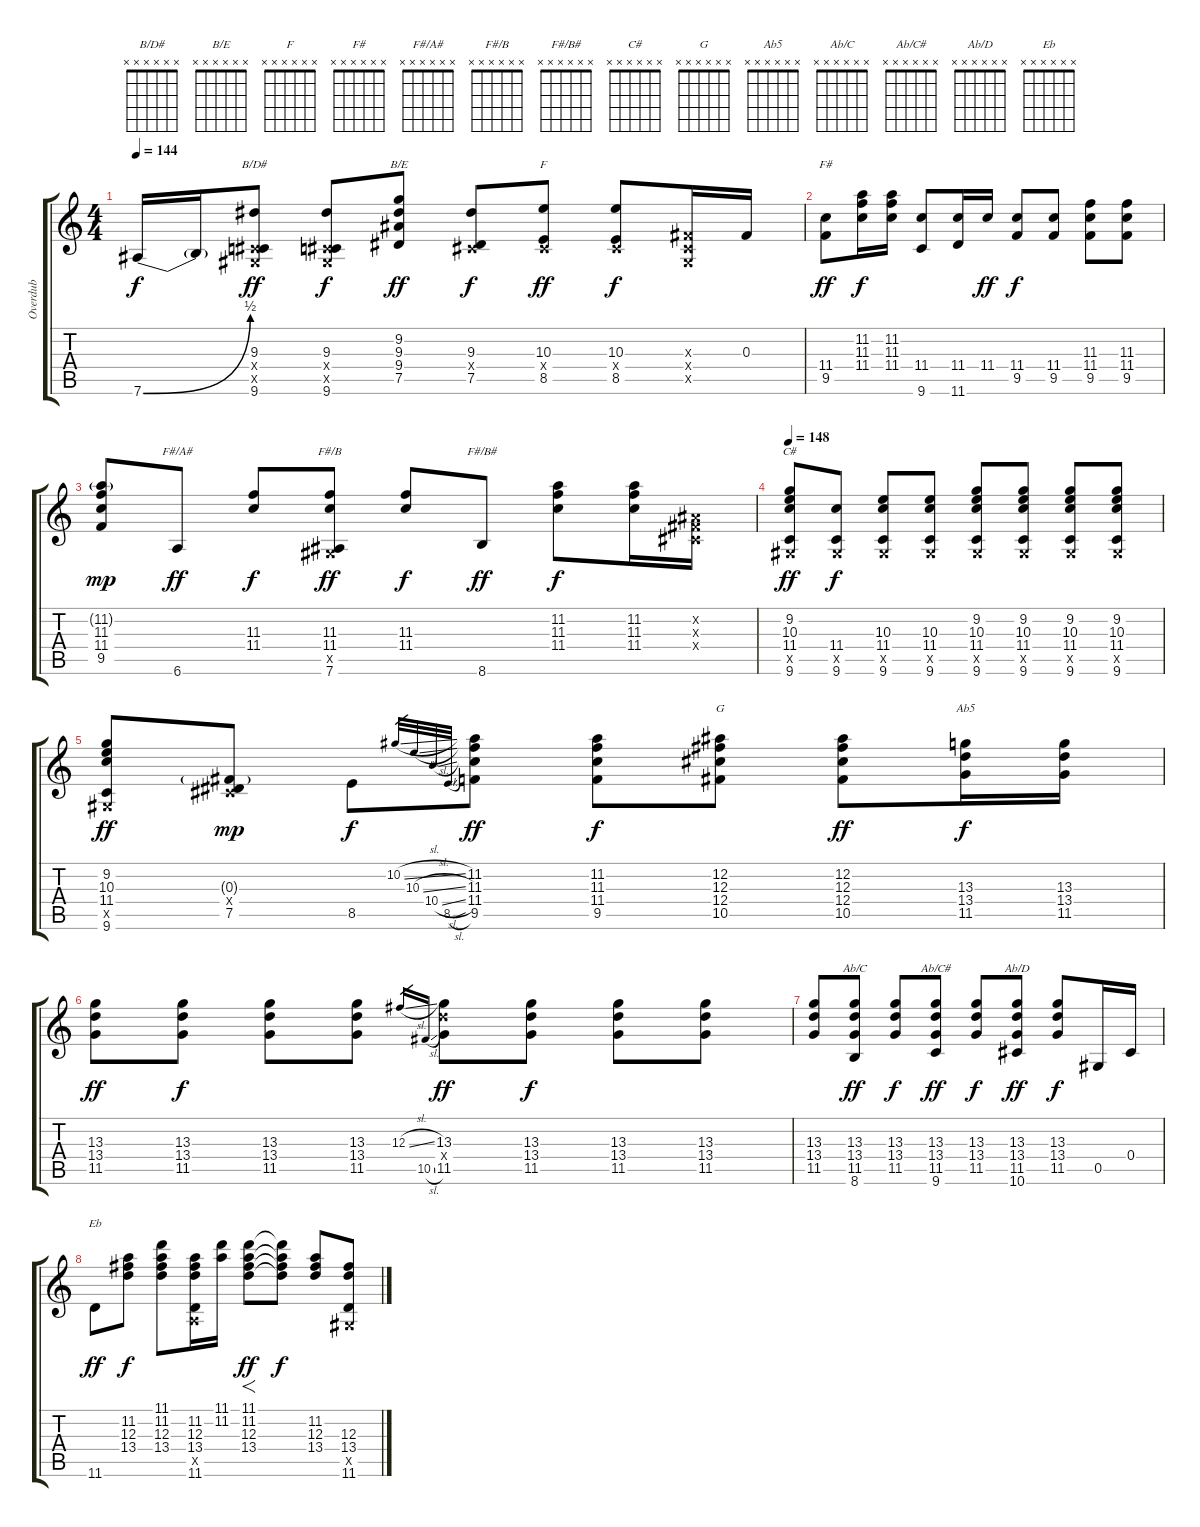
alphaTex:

\track ("Overdub" "Overdub") {instrument fretlessbass}
\staff {score tabs}
\tuning (Eb4 Bb3 Gb3 Db3 Ab2 Eb2) {hide}
\chord ("B/D#" x x x x x x) {firstfret 0}
\chord ("B/E" x x x x x x) {firstfret 0}
\chord ("F" x x x x x x) {firstfret 0}
\chord ("F#" x x x x x x) {firstfret 0}
\chord ("F#/A#" x x x x x x) {firstfret 0}
\chord ("F#/B" x x x x x x) {firstfret 0}
\chord ("F#/B#" x x x x x x) {firstfret 0}
\chord ("C#" x x x x x x) {firstfret 0}
\chord ("G" x x x x x x) {firstfret 0}
\chord ("Ab5" x x x x x x) {firstfret 0}
\chord ("Ab/C" x x x x x x) {firstfret 0}
\chord ("Ab/C#" x x x x x x) {firstfret 0}
\chord ("Ab/D" x x x x x x) {firstfret 0}
\chord ("Eb" x x x x x x) {firstfret 0}
\ts (4 4)
\tempo 144
\clef g2
\ks c
7.6{be (bend 0 0 60 2)}.16{dy f} 7.6{t}.16 (9.3 0.4{x} 0.5{x} 9.6).8{ch "B/D#" dy ff} (9.3 0.4{x} 0.5{x} 9.6).8{dy f} (9.2 9.3 9.4 7.5).8{ch "B/E" dy ff} (9.3 0.4{x} 7.5).8{dy f} (10.3 0.4{x} 8.5).8{ch "F" dy ff} (10.3 0.4{x} 8.5).8{dy f} (0.3{x} 0.4{x} 0.5{x}).16 0.3.16 |
(11.4 9.5).8{ch "F#" dy ff} (11.2 11.3 11.4).16{dy f} (11.2 11.3 11.4).16 (11.4 9.6).8 (11.4 11.6).16 11.4.16{dy ff} (11.4 9.5).8{dy f} (11.4 9.5).8 (11.3 11.4 9.5).8 (11.3 11.4 9.5).8 |
(11.2{g} 11.3 11.4 9.5).8{dy mp} 6.6.8{ch "F#/A#" dy ff} (11.3 11.4).8{dy f} (11.3 11.4 0.5{x} 7.6).8{ch "F#/B" dy ff} (11.3 11.4).8{dy f} 8.6.8{ch "F#/B#" dy ff} (11.2 11.3 11.4).8{dy f} (11.2 11.3 11.4).16 (0.2{x} 0.3{x} 0.4{x}).16 |
\tempo 148
(9.2 10.3 11.4 0.5{x} 9.6).8{ch "C#" dy ff} (11.4 0.5{x} 9.6).8{dy f} (10.3 11.4 0.5{x} 9.6).8 (10.3 11.4 0.5{x} 9.6).8 (9.2 10.3 11.4 0.5{x} 9.6).8 (9.2 10.3 11.4 0.5{x} 9.6).8 (9.2 10.3 11.4 0.5{x} 9.6).8 (9.2 10.3 11.4 0.5{x} 9.6).8 |
(9.2 10.3 11.4 0.5{x} 9.6).8{dy ff} (0.3{g} 0.4{x} 7.5).8{dy mp} 8.5.8{dy f} 10.2{sl}.32{gr} 10.3{sl}.32{gr} 10.4{sl}.32{gr} 8.5{sl}.32{gr} (11.2 11.3 11.4 9.5).8{dy ff} (11.2 11.3 11.4 9.5).8{dy f} (12.2 12.3 12.4 10.5).8{ch "G"} (12.2 12.3 12.4 10.5).8{dy ff} (13.3 13.4 11.5).16{ch "Ab5" dy f} (13.3 13.4 11.5).16 |
(13.3 13.4 11.5).8{dy ff} (13.3 13.4 11.5).8{dy f} (13.3 13.4 11.5).8 (13.3 13.4 11.5).8 12.3{sl}.16{gr} 10.5{sl}.16{gr} (13.3 13.4{x} 11.5).8{dy ff} (13.3 13.4 11.5).8{dy f} (13.3 13.4 11.5).8 (13.3 13.4 11.5).8 |
(13.3 13.4 11.5).8 (13.3 13.4 11.5 8.6).8{ch "Ab/C" dy ff} (13.3 13.4 11.5).8{dy f} (13.3 13.4 11.5 9.6).8{ch "Ab/C#" dy ff} (13.3 13.4 11.5).8{dy f} (13.3 13.4 11.5 10.6).8{ch "Ab/D" dy ff} (13.3 13.4 11.5).8{dy f} 0.5.16 0.4.16 |
11.6.8{ch "Eb" dy ff} (11.2 12.3 13.4).8{dy f} (11.1 11.2 12.3 13.4).8 (11.2 12.3 13.4 1.5{x} 11.6).16 (11.1 11.2).16 (11.1 11.2 12.3 13.4).8{f dy ff} (11.1{t} 11.2{t} 12.3{t} 13.4{t}).8{dy f} (11.2 12.3 13.4).8 (12.3 13.4 0.5{x} 11.6).8
